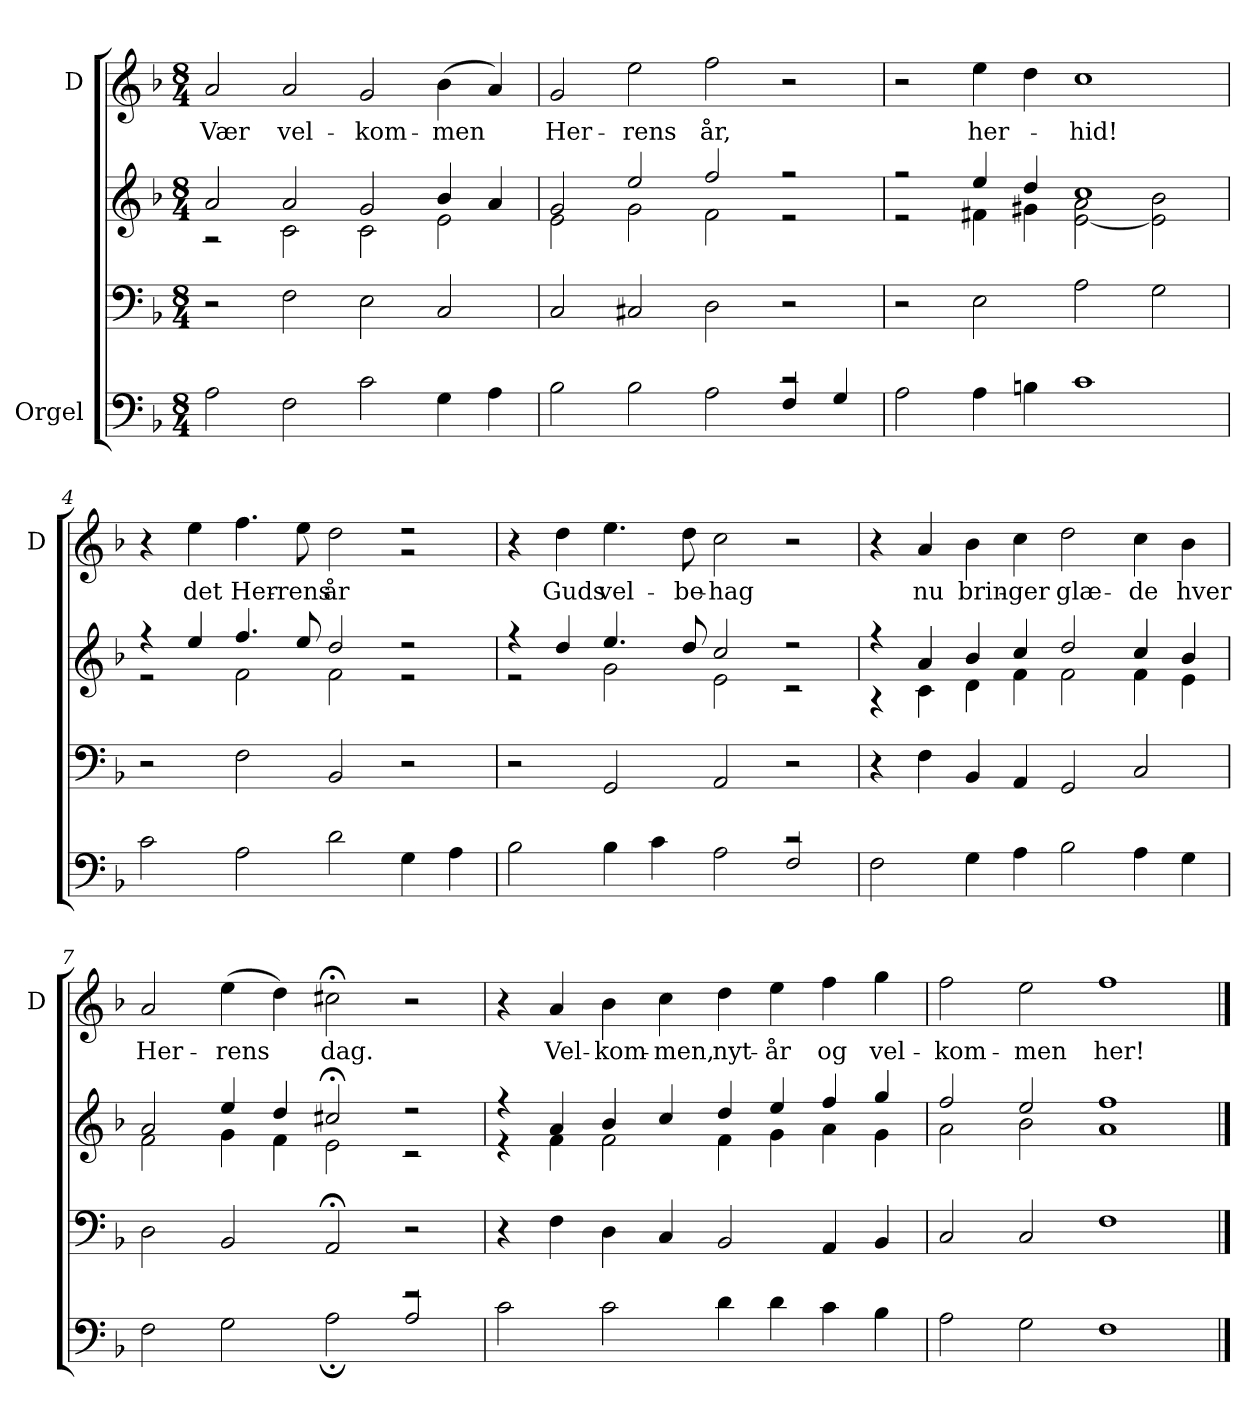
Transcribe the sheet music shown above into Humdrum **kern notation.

**kern	**kern	**kern	**kern	**text
*part2	*part2	*part2	*part1	*part1
*staff4	*staff3	*staff2	*staff1	*staff1
*I"Orgel	*	*	*I"D	*
*	*	*	*I'D	*
*clefF4	*clefF4	*clefG2	*clefG2	*
*k[b-]	*k[b-]	*k[b-]	*k[b-]	*
*M8/4	*M8/4	*M8/4	*M8/4	*
=1	=1	=1	=1	=1
*	*	*^	*	*
!	!	!	!	!	!LO:LY:b
2A\	2r	2a/	2r	2a/	Vær
!	!	!	!	!	!LO:LY:b
2F\	2F\	2a/	2c\	2a/	vel-
!	!	!	!	!	!LO:LY:b
2c\	2E\	2g/	2c\	2g/	-kom-
!	!	!	!	!	!LO:LY:b
4G\	2C/	4b-/	2e\	(4b-\	-men
4A\	.	4a/	.	4a/)	.
=2	=2	=2	=2	=2	=2
*^	*	*	*	*	*
!	!	!	!	!	!	!LO:LY:b
1.ryy	2B-\	2C/	2g/	2e\	2g/	Her-
!	!	!	!	!	!	!LO:LY:b
.	2B-\	2C#X/	2ee/	2g\	2ee\	-rens
!	!	!	!	!	!	!LO:LY:b
.	2A\	2D\	2ff/	2f\	2ff\	år,
2r	4F/	2r	2r	2r	2r	.
.	4G/	.	.	.	.	.
*v	*v	*	*	*	*	*
=3	=3	=3	=3	=3	=3
2A\	2r	2r	2r	2r	.
!	!	!	!	!	!LO:LY:b
4A\	2E\	4ee/	4f#X\	4ee\	her-
4Bn\	.	4dd/	4g#X\	4dd\	.
!	!	!	!	!	!LO:LY:b
1c	2A\	1cc	[2e\ 2a\	1cc	-hid!
.	2G\	.	2e\] 2b-\	.	.
!!LO:LB:g=z
=4	=4	=4	=4	=4	=4
*	*	*	*	*^	*
2c\	2r	4r	2r	4r	1.ryy	.
!	!	!	!	!	!	!LO:LY:b
.	.	4ee/	.	4ee\	.	det
!	!	!	!	!	!	!LO:LY:b
2A\	2F\	4.ff/	2f\	4.ff\	.	Her-
!	!	!	!	!	!	!LO:LY:b
.	.	8ee/	.	8ee\	.	-rens
!	!	!	!	!	!	!LO:LY:b
2d\	2BB-/	2dd/	2f\	2dd\	.	år
4G\	2r	2r	2r	2r	2r	.
4A\	.	.	.	.	.	.
*	*	*	*	*v	*v	*
=5	=5	=5	=5	=5	=5
*^	*	*	*	*	*
1.ryy	2B-\	2r	4r	2r	4r	.
!	!	!	!	!	!	!LO:LY:b
.	.	.	4dd/	.	4dd\	Guds
!	!	!	!	!	!	!LO:LY:b
.	4B-\	2GG/	4.ee/	2g\	4.ee\	vel-
.	4c\	.	.	.	.	.
!	!	!	!	!	!	!LO:LY:b
.	.	.	8dd/	.	8dd\	-be-
!	!	!	!	!	!	!LO:LY:b
.	2A\	2AA/	2cc/	2e\	2cc\	-hag
2r	2F/	2r	2r	2r	2r	.
*v	*v	*	*	*	*	*
=6	=6	=6	=6	=6	=6
2F\	4r	4r	4r	4r	.
!	!	!	!	!	!LO:LY:b
.	4F\	4a/	4c\	4a/	nu
!	!	!	!	!	!LO:LY:b
4G\	4BB-/	4b-/	4d\	4b-\	brin-
!	!	!	!	!	!LO:LY:b
4A\	4AA/	4cc/	4f\	4cc\	-ger
!	!	!	!	!	!LO:LY:b
2B-\	2GG/	2dd/	2f\	2dd\	glæ-
!	!	!	!	!	!LO:LY:b
4A\	2C/	4cc/	4f\	4cc\	-de
!	!	!	!	!	!LO:LY:b
4G\	.	4b-/	4e\	4b-\	hver
!!LO:LB:g=z
=7	=7	=7	=7	=7	=7
*^	*	*	*	*	*
!	!	!	!	!	!	!LO:LY:b
1.ryy	2F\	2D\	2a/	2f\	2a/	Her-
!	!	!	!	!	!	!LO:LY:b
.	2G\	2BB-/	4ee/	4g\	(4ee\	-rens
.	.	.	4dd/	4f\	4dd\)	.
!	!	!	!	!	!	!LO:LY:b
.	2A;<\	2AA;</	2cc#X;</	2e\	2cc#X;<\	dag.
2r	2A/	2r	2r	2r	2r	.
*v	*v	*	*	*	*	*
=8	=8	=8	=8	=8	=8
2c\	4r	4r	4r	4r	.
!	!	!	!	!	!LO:LY:b
.	4F\	4a/	4f\	4a/	Vel-
!	!	!	!	!	!LO:LY:b
2c\	4D\	4b-/	2f\	4b-\	-kom-
!	!	!	!	!	!LO:LY:b
.	4C/	4cc/	.	4cc\	-men,
!	!	!	!	!	!LO:LY:b
4d\	2BB-/	4dd/	4f\	4dd\	nyt-
!	!	!	!	!	!LO:LY:b
4d\	.	4ee/	4g\	4ee\	-år
!	!	!	!	!	!LO:LY:b
4c\	4AA/	4ff/	4a\	4ff\	og
!	!	!	!	!	!LO:LY:b
4B-\	4BB-/	4gg/	4g\	4gg\	vel-
=9	=9	=9	=9	=9	=9
!	!	!	!	!	!LO:LY:b
2A\	2C/	2ff/	2a\	2ff\	-kom-
!	!	!	!	!	!LO:LY:b
2G\	2C/	2ee/	2b-\	2ee\	-men
!	!	!	!	!	!LO:LY:b
1F	1F	1ff	1a	1ff	her!
*	*	*v	*v	*	*
==	==	==	==	==
*-	*-	*-	*-	*-
